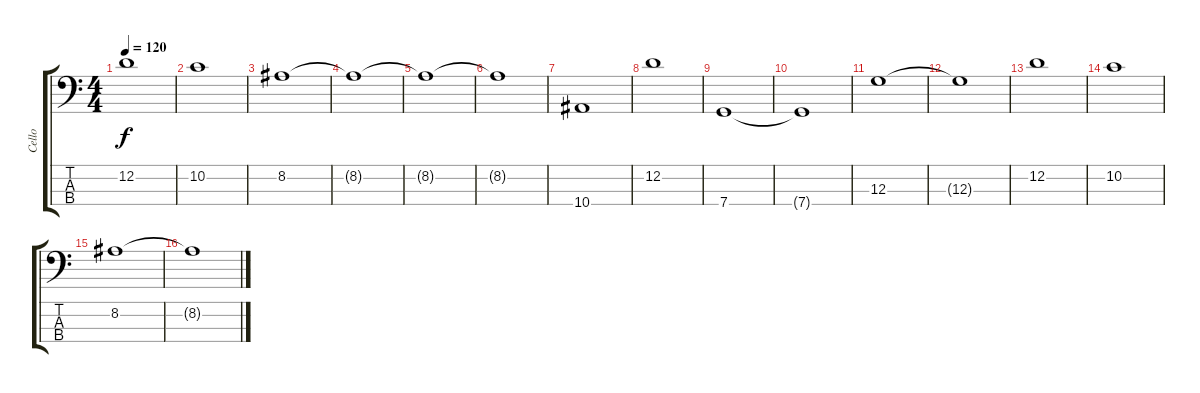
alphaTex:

\track ("Cello" "Cello") {instrument cello}
\staff {score tabs}
\tuning (A3 D3 G2 C2) {hide}
\ts (4 4)
\tempo 120
\clef f4
\ks c
12.2.1{dy f} |
10.2.1 |
8.2.1 |
8.2{t}.1 |
8.2{t}.1 |
8.2{t}.1 |
10.4.1 |
12.2.1 |
7.4.1 |
7.4{t}.1 |
12.3.1 |
12.3{t}.1 |
12.2.1 |
10.2.1 |
8.2.1 |
8.2{t}.1
